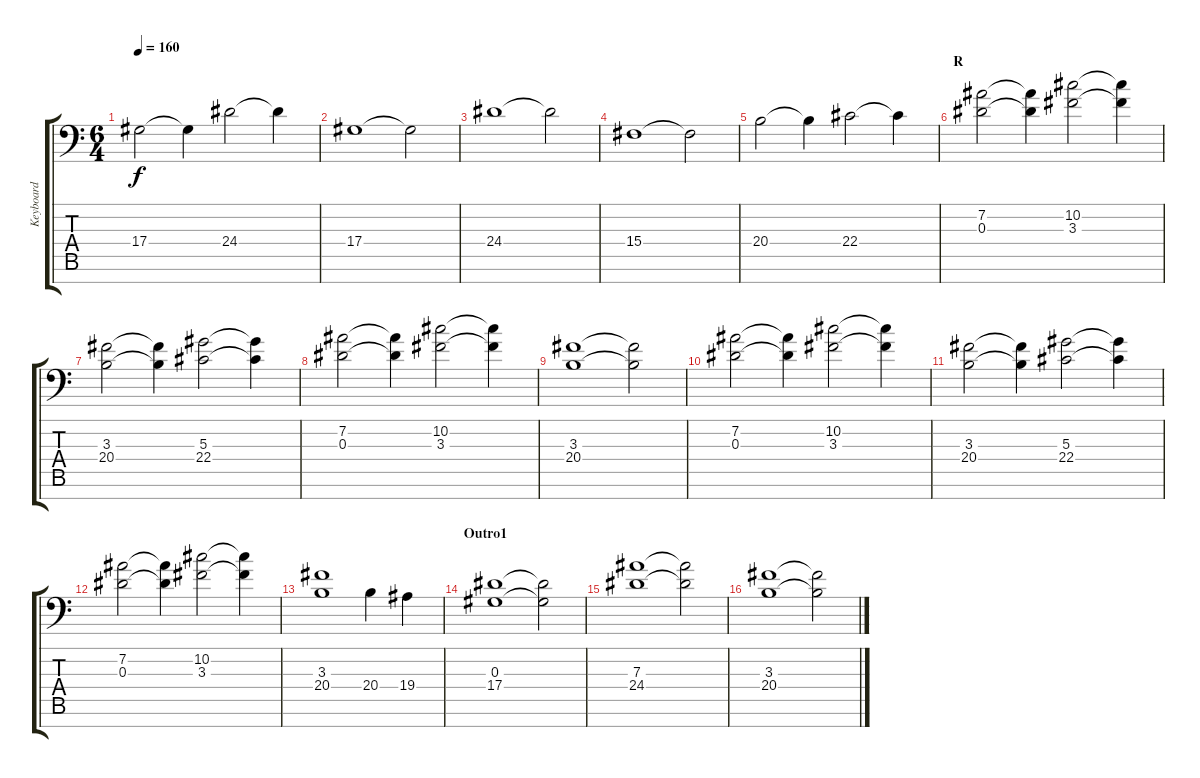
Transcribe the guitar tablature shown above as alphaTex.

\track ("Keyboard" "Keyboard") {instrument tremolostrings}
\staff {score tabs}
\tuning (Eb4 Eb4 Eb4 Eb2 Eb2 Eb2 Eb1) {hide}
\ts (6 4)
\tempo 160
\clef f4
\ks c
17.4.2{dy f} 17.4{t}.4 24.4.2 24.4{t}.4 |
17.4.1 17.4{t}.2 |
24.4.1 24.4{t}.2 |
15.4.1 15.4{t}.2 |
20.4.2 20.4{t}.4 22.4.2 22.4{t}.4 |
\section ("" "R")
(7.2 0.3).2 (7.2{t} 0.3{t}).4 (10.2 3.3).2 (10.2{t} 3.3{t}).4 |
(3.3 20.4).2 (3.3{t} 20.4{t}).4 (5.3 22.4).2 (5.3{t} 22.4{t}).4 |
(7.2 0.3).2 (7.2{t} 0.3{t}).4 (10.2 3.3).2 (10.2{t} 3.3{t}).4 |
(3.3 20.4).1 (3.3{t} 20.4{t}).2 |
(7.2 0.3).2 (7.2{t} 0.3{t}).4 (10.2 3.3).2 (10.2{t} 3.3{t}).4 |
(3.3 20.4).2 (3.3{t} 20.4{t}).4 (5.3 22.4).2 (5.3{t} 22.4{t}).4 |
(7.2 0.3).2 (7.2{t} 0.3{t}).4 (10.2 3.3).2 (10.2{t} 3.3{t}).4 |
(3.3 20.4).1 20.4.4 19.4.4 |
\section ("" "Outro1")
(0.3 17.4).1 (0.3{t} 17.4{t}).2 |
(7.3 24.4).1 (7.3{t} 24.4{t}).2 |
(3.3 20.4).1 (3.3{t} 20.4{t}).2
